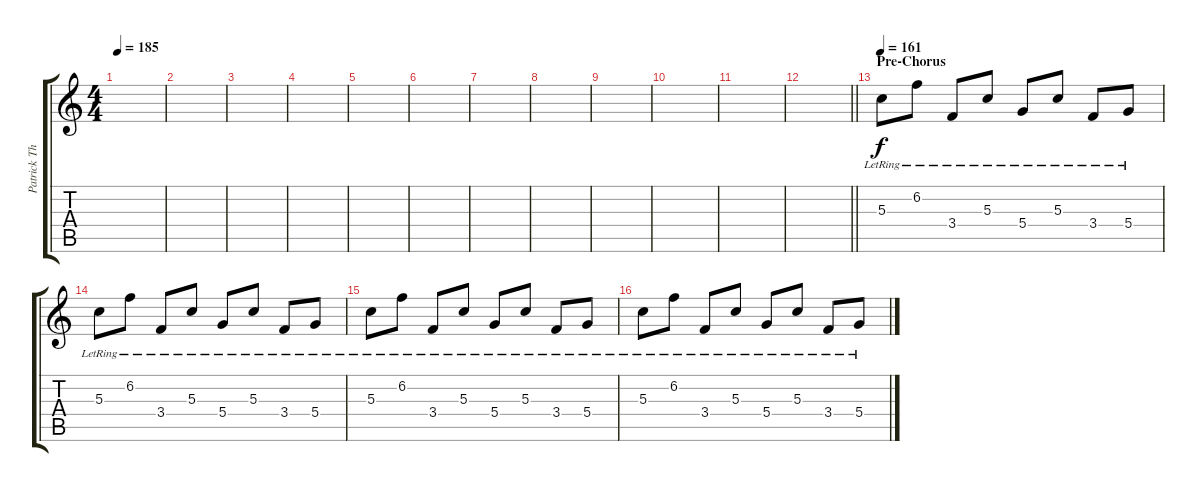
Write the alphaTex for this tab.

\track ("Patrick Thompson - Guitar" "Patrick Th") {instrument electricguitarclean}
\staff {score tabs}
\tuning (E4 B3 G3 D3 A2 E2) {hide}
\ts (4 4)
\tempo 185
\clef g2
\ks c
|
|
|
|
|
|
|
|
|
|
|
\barLineRight lightlight
|
\section ("" "Pre-Chorus")
\tempo 161
5.3{lr}.8{volume 9} 6.2{lr}.8 3.4{lr}.8 5.3{lr}.8 5.4{lr}.8 5.3{lr}.8 3.4{lr}.8 5.4{lr}.8 |
5.3{lr}.8 6.2{lr}.8 3.4{lr}.8 5.3{lr}.8 5.4{lr}.8 5.3{lr}.8 3.4{lr}.8 5.4{lr}.8 |
5.3{lr}.8 6.2{lr}.8 3.4{lr}.8 5.3{lr}.8 5.4{lr}.8 5.3{lr}.8 3.4{lr}.8 5.4{lr}.8 |
5.3{lr}.8 6.2{lr}.8 3.4{lr}.8 5.3{lr}.8 5.4{lr}.8 5.3{lr}.8 3.4{lr}.8 5.4{lr}.8
